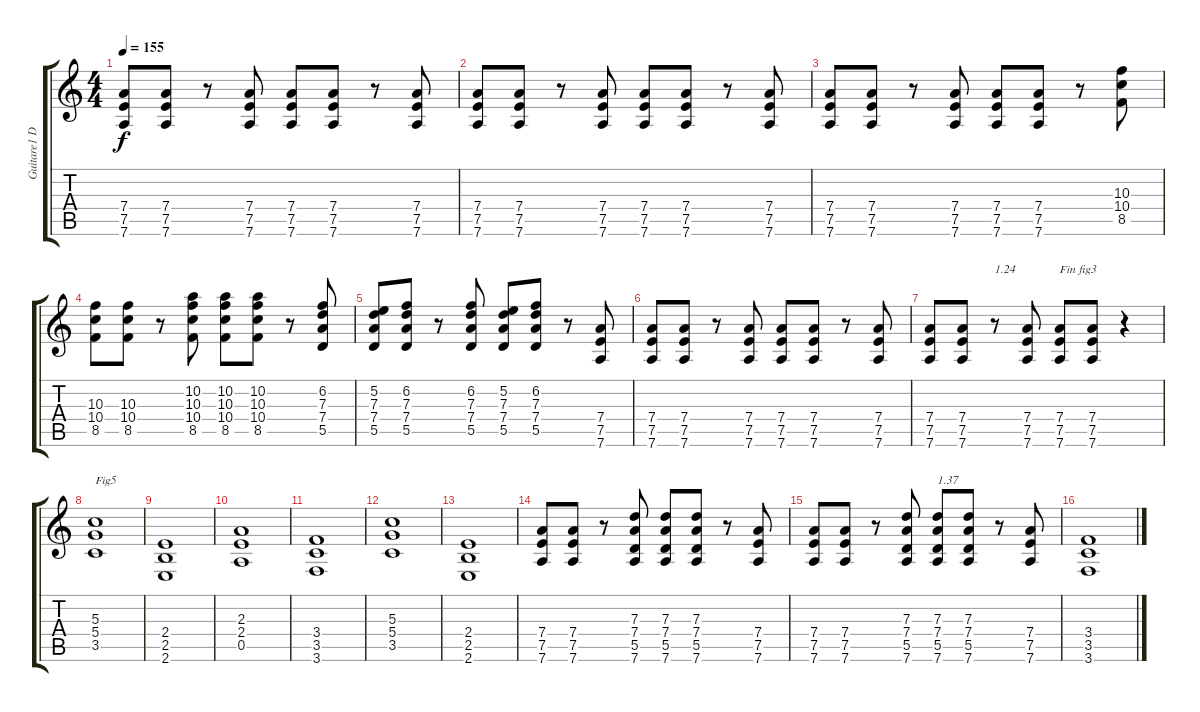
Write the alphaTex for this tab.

\track ("Guitare1 Dr-D" "Guitare1 D") {instrument distortionguitar}
\staff {score tabs}
\tuning (E4 B3 G3 D3 A2 D2) {hide}
\ts (4 4)
\tempo 155
\clef g2
\ks c
(7.4 7.5 7.6).8{dy f} (7.4 7.5 7.6).8 r.8 (7.4 7.5 7.6).8 (7.4 7.5 7.6).8 (7.4 7.5 7.6).8 r.8 (7.4 7.5 7.6).8 |
(7.4 7.5 7.6).8 (7.4 7.5 7.6).8 r.8 (7.4 7.5 7.6).8 (7.4 7.5 7.6).8 (7.4 7.5 7.6).8 r.8 (7.4 7.5 7.6).8 |
(7.4 7.5 7.6).8 (7.4 7.5 7.6).8 r.8 (7.4 7.5 7.6).8 (7.4 7.5 7.6).8 (7.4 7.5 7.6).8 r.8 (10.3 10.4 8.5).8 |
(10.3 10.4 8.5).8 (10.3 10.4 8.5).8 r.8 (10.2 10.3 10.4 8.5).8 (10.2 10.3 10.4 8.5).8 (10.2 10.3 10.4 8.5).8 r.8 (6.2 7.3 7.4 5.5).8 |
(5.2 7.3 7.4 5.5).8 (6.2 7.3 7.4 5.5).8 r.8 (6.2 7.3 7.4 5.5).8 (5.2 7.3 7.4 5.5).8 (6.2 7.3 7.4 5.5).8 r.8 (7.4 7.5 7.6).8 |
(7.4 7.5 7.6).8 (7.4 7.5 7.6).8 r.8 (7.4 7.5 7.6).8 (7.4 7.5 7.6).8 (7.4 7.5 7.6).8 r.8 (7.4 7.5 7.6).8 |
(7.4 7.5 7.6).8 (7.4 7.5 7.6).8 r.8{txt "1.24"} (7.4 7.5 7.6).8 (7.4 7.5 7.6).8{txt "Fin fig3"} (7.4 7.5 7.6).8 r.4 |
(5.3 5.4 3.5).1{txt "Fig5"} |
(2.4 2.5 2.6).1 |
(2.3 2.4 0.5).1 |
(3.4 3.5 3.6).1 |
(5.3 5.4 3.5).1 |
(2.4 2.5 2.6).1 |
(7.4 7.5 7.6).8 (7.4 7.5 7.6).8 r.8 (7.3 7.4 5.5 7.6).8 (7.3 7.4 5.5 7.6).8 (7.3 7.4 5.5 7.6).8 r.8 (7.4 7.5 7.6).8 |
(7.4 7.5 7.6).8 (7.4 7.5 7.6).8 r.8 (7.3 7.4 5.5 7.6).8 (7.3 7.4 5.5 7.6).8{txt "1.37"} (7.3 7.4 5.5 7.6).8 r.8 (7.4 7.5 7.6).8 |
(3.4 3.5 3.6).1
